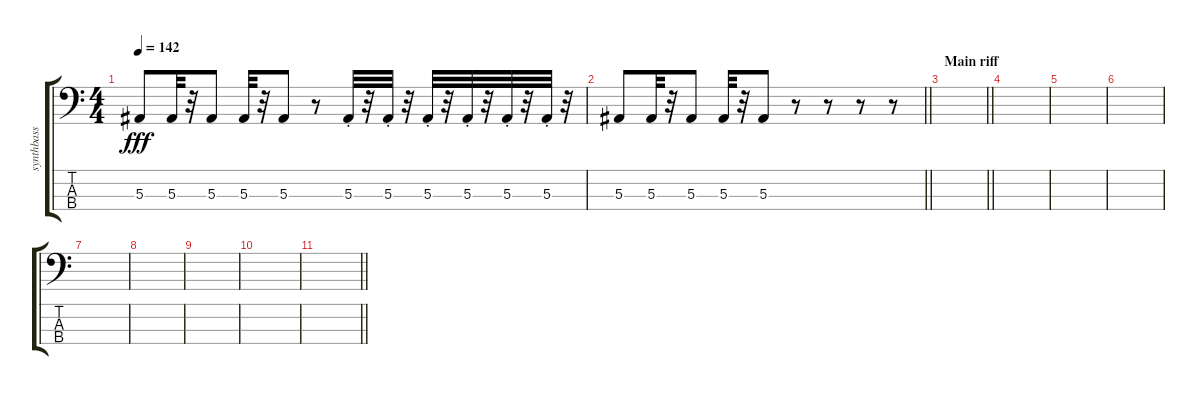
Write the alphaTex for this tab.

\track ("synthbass" "synthbass") {instrument fretlessbass}
\staff {score tabs}
\tuning (Eb2 Bb1 F1 Bb0) {hide}
\ts (4 4)
\tempo 142
\clef f4
\ks c
5.3.8{dy fff} 5.3.32 r.32 5.3.8 5.3.32 r.32 5.3.8 r.8 5.3{st}.32 r.32 5.3{st}.32 r.32 5.3{st}.32 r.32 5.3{st}.32 r.32 5.3{st}.32 r.32 5.3{st}.32 r.32 |
\barLineRight lightlight
5.3.8 5.3.32 r.32 5.3.8 5.3.32 r.32 5.3.8 r.8 r.8 r.8 r.8 |
\section ("" "Main riff")
\barLineRight lightlight
|
|
|
|
|
|
|
|
\barLineRight lightlight
